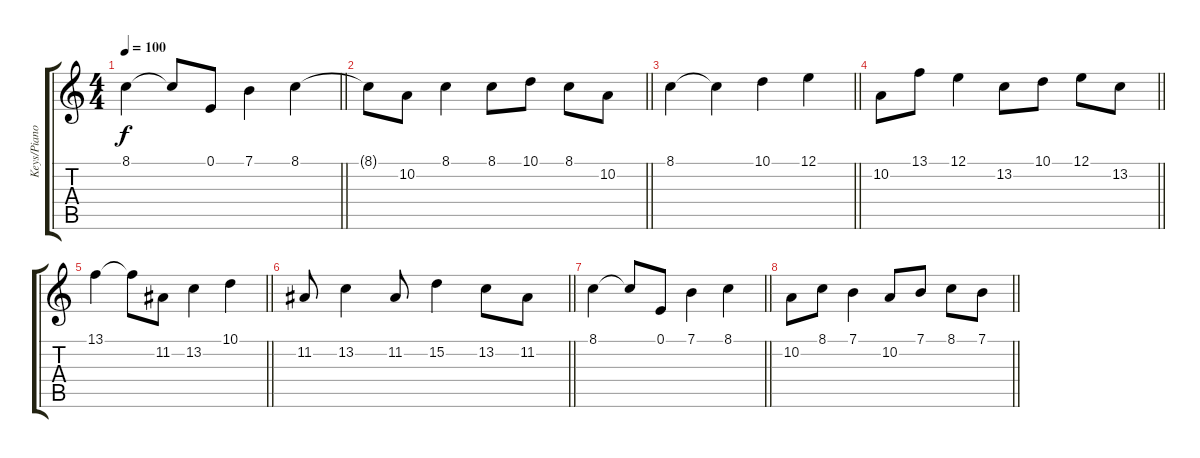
\track ("Keys/Piano R.H." "Keys/Piano") {instrument churchorgan}
\staff {score tabs}
\tuning (E4 B3 G3 D3 A2 D2) {hide}
\ts (4 4)
\tempo 100
\clef g2
\barLineRight lightlight
\ks c
8.1.4{dy f instrument acousticgrandpiano} 8.1{t}.8 0.1.8 7.1.4 8.1.4 |
\barLineRight lightlight
8.1{t}.8 10.2.8 8.1.4 8.1.8 10.1.8 8.1.8 10.2.8 |
\barLineRight lightlight
8.1.4 8.1{t}.4 10.1.4 12.1.4 |
\barLineRight lightlight
10.2.8 13.1.8 12.1.4 13.2.8 10.1.8 12.1.8 13.2.8 |
\barLineRight lightlight
13.1.4 13.1{t}.8 11.2.8 13.2.4 10.1.4 |
\barLineRight lightlight
11.2.8 13.2.4 11.2.8 15.2.4 13.2.8 11.2.8 |
\barLineRight lightlight
8.1.4 8.1{t}.8 0.1.8 7.1.4 8.1.4 |
\barLineRight lightlight
10.2.8 8.1.8 7.1.4 10.2.8 7.1.8 8.1.8 7.1.8
